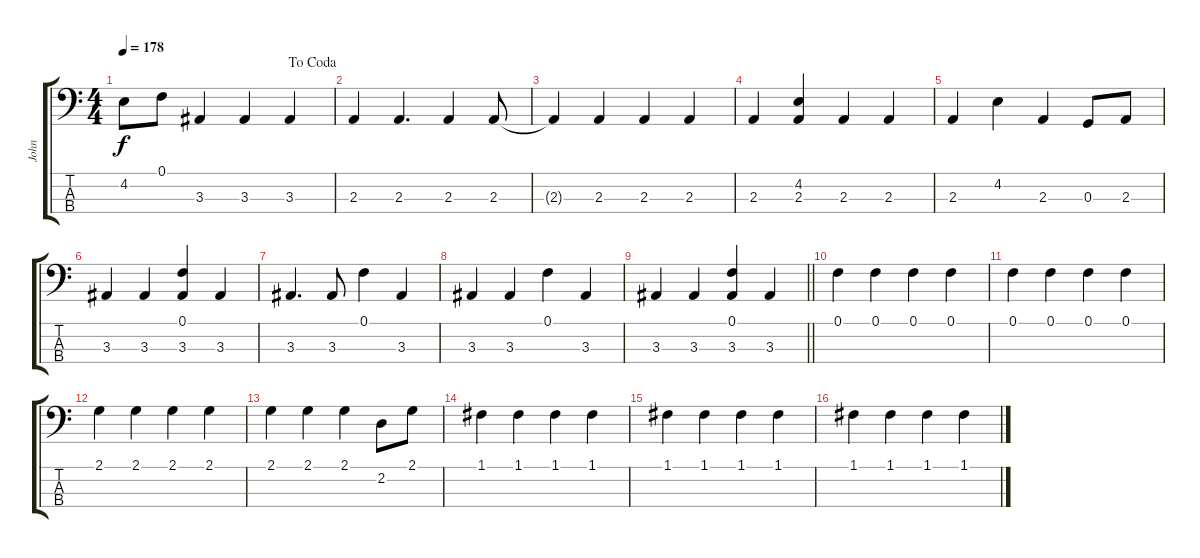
\track ("John" "John") {instrument electricbassfinger}
\staff {score tabs}
\tuning (F2 C2 G1 D1) {hide}
\ts (4 4)
\jump dacoda
\tempo 178
\clef f4
\ks c
4.2.8{dy f} 0.1.8 3.3.4 3.3.4 3.3.4 |
2.3.4 2.3.4{d} 2.3.4 2.3.8 |
2.3{t}.4 2.3.4 2.3.4 2.3.4 |
2.3.4 (4.2 2.3).4 2.3.4 2.3.4 |
2.3.4 4.2.4 2.3.4 0.3.8 2.3.8 |
3.3.4 3.3.4 (0.1 3.3).4 3.3.4 |
3.3.4{d} 3.3.8 0.1.4 3.3.4 |
3.3.4 3.3.4 0.1.4 3.3.4 |
\barLineRight lightlight
3.3.4 3.3.4 (0.1 3.3).4 3.3.4 |
0.1.4 0.1.4 0.1.4 0.1.4 |
0.1.4 0.1.4 0.1.4 0.1.4 |
2.1.4 2.1.4 2.1.4 2.1.4 |
2.1.4 2.1.4 2.1.4 2.2.8 2.1.8 |
1.1.4 1.1.4 1.1.4 1.1.4 |
1.1.4 1.1.4 1.1.4 1.1.4 |
1.1.4 1.1.4 1.1.4 1.1.4
